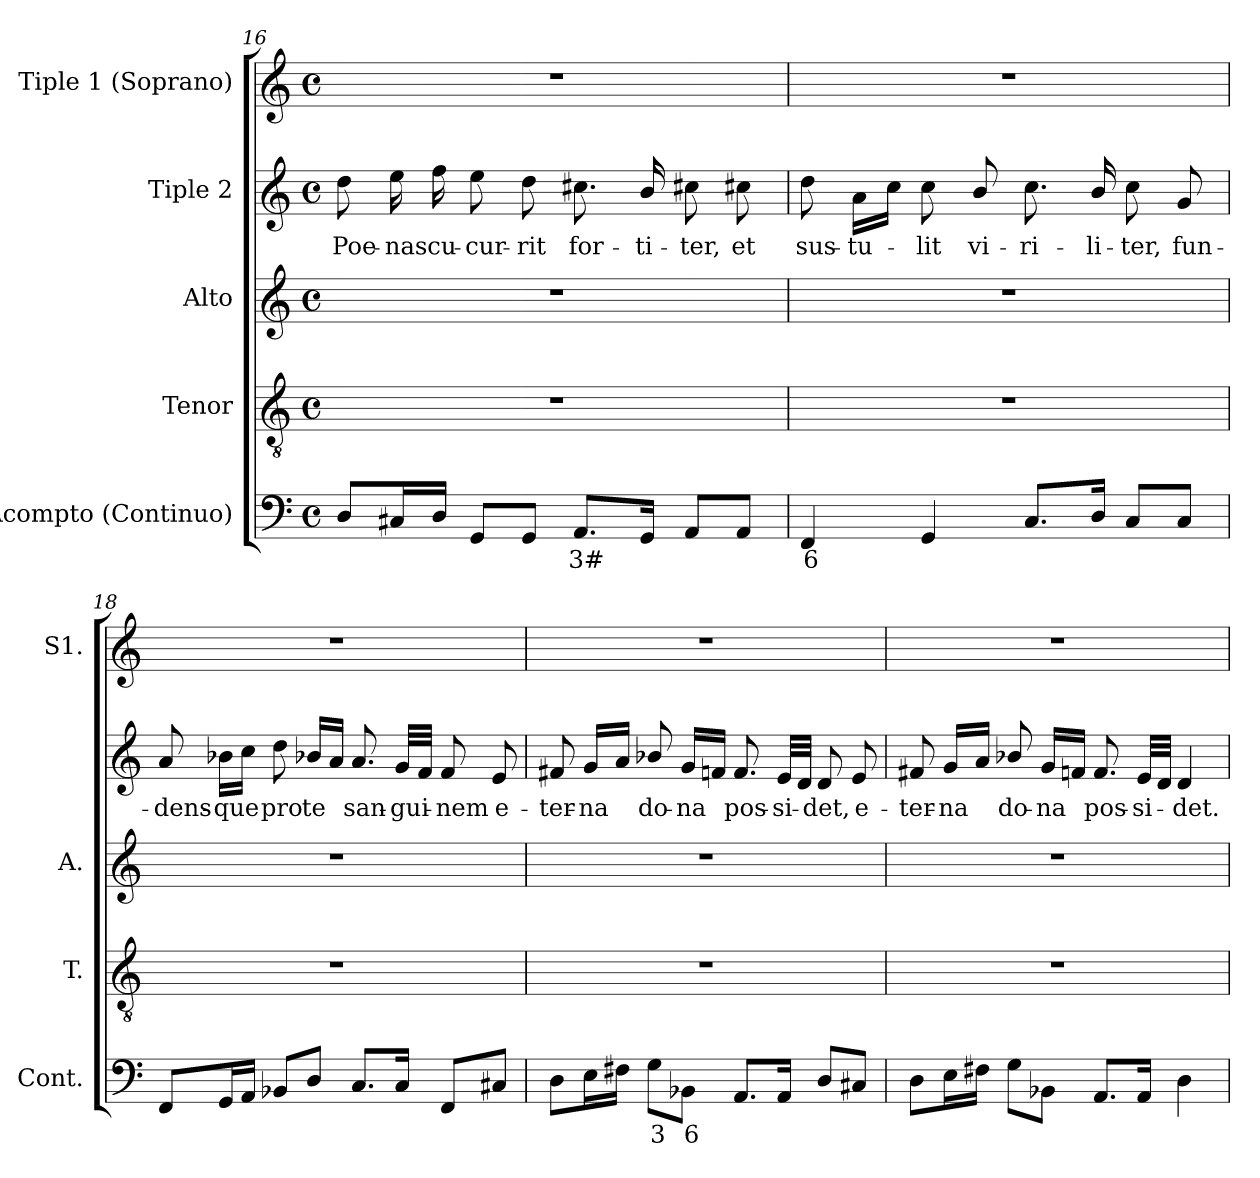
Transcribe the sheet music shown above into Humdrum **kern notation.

**kern	**text	**kern	**kern	**kern	**text	**kern
*part5	*part5	*part4	*part3	*part2	*part2	*part1
*staff5	*staff5	*staff4	*staff3	*staff2	*staff2	*staff1
*I"Acompto (Continuo)	*	*I"Tenor	*I"Alto	*I"Tiple  2	*	*I"Tiple 1 (Soprano)
*I'Cont.	*	*I'T.	*I'A.	*	*	*I'S1.
*clefF4	*	*clefGv2	*clefG2	*clefG2	*	*clefG2
*	*	*ITrd7c12	*	*	*	*
*k[]	*	*k[]	*k[]	*k[]	*	*k[]
*C:	*	*C:	*C:	*C:	*	*C:
*M4/4	*	*M4/4	*M4/4	*M4/4	*	*M4/4
*met(c)	*	*met(c)	*met(c)	*met(c)	*	*met(c)
=16	=16	=16	=16	=16	=16	=16
!	!	!	!	!	!LO:LY:b:color=#000000	!
8Di/L	.	1r	1r	8ddi\	Poe-	1r
!	!	!	!	!	!LO:LY:b:color=#000000	!
16C#Xi/L	.	.	.	16eei\	-nas	.
!	!	!	!	!	!LO:LY:b:color=#000000	!
16Di/JJ	.	.	.	16ffi\	cu-	.
!	!	!	!	!	!LO:LY:b:color=#000000	!
8GGi/L	.	.	.	8eei\	-cur-	.
!	!	!	!	!	!LO:LY:b:color=#000000	!
8GGi/J	.	.	.	8ddi\	-rit	.
!	!LO:LY:b:color=#000000	!	!	!	!	!
!	!	!	!	!	!LO:LY:b:color=#000000	!
8.AAi/L	3#	.	.	8.cc#Xi\	for-	.
!	!	!	!	!	!LO:LY:b:color=#000000	!
16GGi/Jk	.	.	.	16bi/	-ti-	.
!	!	!	!	!	!LO:LY:b:color=#000000	!
8AAi/L	.	.	.	8cc#Xi\	-ter,	.
!	!	!	!	!	!LO:LY:b:color=#000000	!
8AAi/J	.	.	.	8cc#Xi\	et	.
=17	=17	=17	=17	=17	=17	=17
!	!LO:LY:b:color=#000000	!	!	!	!	!
!	!	!	!	!	!LO:LY:b:color=#000000	!
4FFi/	6	1r	1r	8ddi\	sus-	1r
!	!	!	!	!	!LO:LY:b:color=#000000	!
.	.	.	.	16ai\LL	-tu-	.
.	.	.	.	16cci\JJ	.	.
!	!	!	!	!	!LO:LY:b:color=#000000	!
4GGi/	.	.	.	8cci\	-lit	.
!	!	!	!	!	!LO:LY:b:color=#000000	!
.	.	.	.	8bi/	vi-	.
!	!	!	!	!	!LO:LY:b:color=#000000	!
8.Ci/L	.	.	.	8.cci\	-ri-	.
!	!	!	!	!	!LO:LY:b:color=#000000	!
16Di/Jk	.	.	.	16bi/	-li-	.
!	!	!	!	!	!LO:LY:b:color=#000000	!
8Ci/L	.	.	.	8cci\	-ter,	.
!	!	!	!	!	!LO:LY:b:color=#000000	!
8Ci/J	.	.	.	8gi/	fun-	.
!!LO:LB:g=z
=18	=18	=18	=18	=18	=18	=18
!	!	!	!	!	!LO:LY:b:color=#000000	!
8FFi/L	.	1r	1r	8ai/	-dens-	1r
!	!	!	!	!	!LO:LY:b:color=#000000	!
16GGi/L	.	.	.	16b-Xi\LL	-que	.
16AAi/JJ	.	.	.	16cci\JJ	.	.
!	!	!	!	!	!LO:LY:b:color=#000000	!
8BB-Xi/L	.	.	.	8ddi\	pro	.
!	!	!	!	!	!LO:LY:b:color=#000000	!
8Di/J	.	.	.	16b-Xi/LL	te	.
.	.	.	.	16ai/JJ	.	.
!	!	!	!	!	!LO:LY:b:color=#000000	!
8.Ci/L	.	.	.	8.ai/	san-	.
!	!	!	!	!	!LO:LY:b:color=#000000	!
16Ci/Jk	.	.	.	32gi/LLL	-gui-	.
.	.	.	.	32fi/JJJ	.	.
!	!	!	!	!	!LO:LY:b:color=#000000	!
8FFi/L	.	.	.	8fi/	-nem	.
!	!	!	!	!	!LO:LY:b:color=#000000	!
8C#Xi/J	.	.	.	8ei/	e-	.
=19	=19	=19	=19	=19	=19	=19
!	!	!	!	!	!LO:LY:b:color=#000000	!
8Di\L	.	1r	1r	8f#Xi/	-ter-	1r
!	!	!	!	!	!LO:LY:b:color=#000000	!
16Ei\L	.	.	.	16gi/LL	-na	.
16F#Xi\JJ	.	.	.	16ai/JJ	.	.
!	!LO:LY:b:color=#000000	!	!	!	!	!
!	!	!	!	!	!LO:LY:b:color=#000000	!
8Gi\L	3	.	.	8b-Xi/	do-	.
!	!LO:LY:b:color=#000000	!	!	!	!	!
!	!	!	!	!	!LO:LY:b:color=#000000	!
8BB-Xi\J	6	.	.	16gi/LL	-na	.
.	.	.	.	16fni/JJ	.	.
!	!	!	!	!	!LO:LY:b:color=#000000	!
8.AAi/L	.	.	.	8.fi/	pos-	.
!	!	!	!	!	!LO:LY:b:color=#000000	!
16AAi/Jk	.	.	.	32ei/LLL	-si-	.
.	.	.	.	32di/JJJ	.	.
!	!	!	!	!	!LO:LY:b:color=#000000	!
8Di/L	.	.	.	8di/	-det,	.
!	!	!	!	!	!LO:LY:b:color=#000000	!
8C#Xi/J	.	.	.	8ei/	e-	.
=20	=20	=20	=20	=20	=20	=20
!	!	!	!	!	!LO:LY:b:color=#000000	!
8Di\L	.	1r	1r	8f#Xi/	-ter-	1r
!	!	!	!	!	!LO:LY:b:color=#000000	!
16Ei\L	.	.	.	16gi/LL	-na	.
16F#Xi\JJ	.	.	.	16ai/JJ	.	.
!	!	!	!	!	!LO:LY:b:color=#000000	!
8Gi\L	.	.	.	8b-Xi/	do-	.
!	!	!	!	!	!LO:LY:b:color=#000000	!
8BB-Xi\J	.	.	.	16gi/LL	-na	.
.	.	.	.	16fni/JJ	.	.
!	!	!	!	!	!LO:LY:b:color=#000000	!
8.AAi/L	.	.	.	8.fi/	pos-	.
!	!	!	!	!	!LO:LY:b:color=#000000	!
16AAi/Jk	.	.	.	32ei/LLL	-si-	.
.	.	.	.	32di/JJJ	.	.
!	!	!	!	!	!LO:LY:b:color=#000000	!
4Di\	.	.	.	4di/	-det.	.
=	=	=	=	=	=	=
*-	*-	*-	*-	*-	*-	*-
